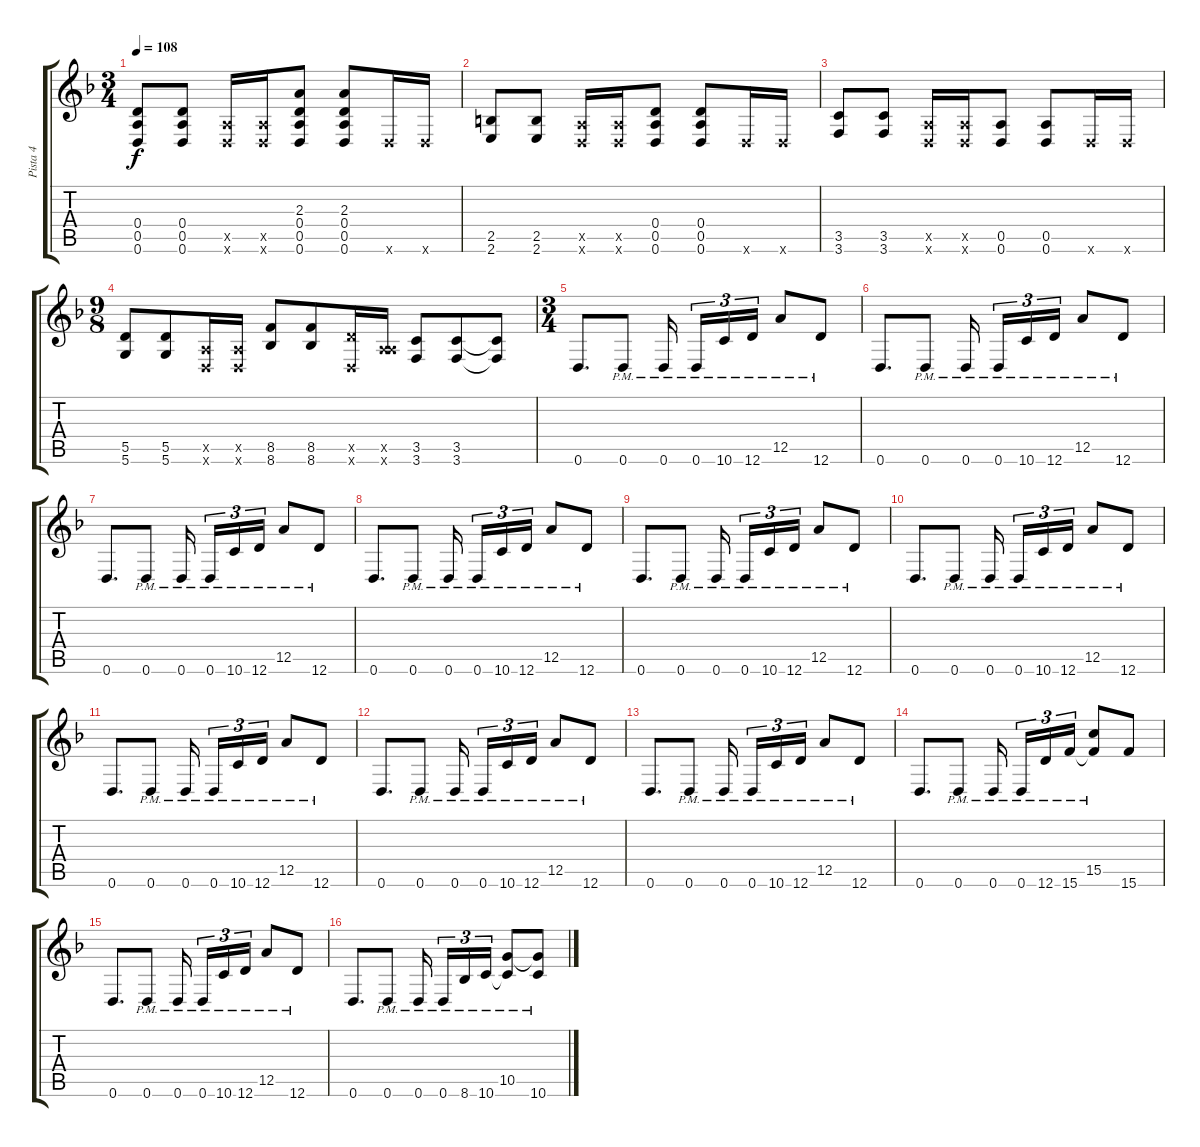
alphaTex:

\track ("Pista 4" "Pista 4") {instrument distortionguitar}
\staff {score tabs}
\tuning (E4 B3 G3 D3 A2 D2) {hide}
\ts (3 4)
\tempo 108
\clef g2
\ks f
(0.4 0.5 0.6).8{dy f} (0.4 0.5 0.6).8 (0.5{x} 0.6{x}).16 (0.5{x} 0.6{x}).16 (2.3 0.4 0.5 0.6).8 (2.3 0.4 0.5 0.6).8 0.6{x}.16 0.6{x}.16 |
(2.5 2.6).8 (2.5 2.6).8 (0.5{x} 0.6{x}).16 (0.5{x} 0.6{x}).16 (0.4 0.5 0.6).8 (0.4 0.5 0.6).8 0.6{x}.16 0.6{x}.16 |
(3.5 3.6).8 (3.5 3.6).8 (0.5{x} 0.6{x}).16 (0.5{x} 0.6{x}).16 (0.5 0.6).8 (0.5 0.6).8 0.6{x}.16 0.6{x}.16 |
\ts (9 8)
(5.5 5.6).8 (5.5 5.6).8 (0.5{x} 0.6{x}).16 (0.5{x} 0.6{x}).16 (8.5 8.6).8 (8.5 8.6).8 (5.5{x} 0.6{x}).16 (0.5{x} 7.6{x}).16 (3.5 3.6).8 (3.5 3.6).8 (3.5{t} 3.6{t}).8 |
\ts (3 4)
0.6.8{d} 0.6{pm}.8 0.6{pm}.16{beam splitsecondary} 0.6{pm}.16{tu (3 2)} 10.6{pm}.16{tu (3 2)} 12.6{pm}.16{tu (3 2)} 12.5{pm}.8 12.6{pm}.8 |
0.6.8{d} 0.6{pm}.8 0.6{pm}.16{beam splitsecondary} 0.6{pm}.16{tu (3 2)} 10.6{pm}.16{tu (3 2)} 12.6{pm}.16{tu (3 2)} 12.5{pm}.8 12.6{pm}.8 |
0.6.8{d} 0.6{pm}.8 0.6{pm}.16{beam splitsecondary} 0.6{pm}.16{tu (3 2)} 10.6{pm}.16{tu (3 2)} 12.6{pm}.16{tu (3 2)} 12.5{pm}.8 12.6{pm}.8 |
0.6.8{d} 0.6{pm}.8 0.6{pm}.16{beam splitsecondary} 0.6{pm}.16{tu (3 2)} 10.6{pm}.16{tu (3 2)} 12.6{pm}.16{tu (3 2)} 12.5{pm}.8 12.6{pm}.8 |
0.6.8{d} 0.6{pm}.8 0.6{pm}.16{beam splitsecondary} 0.6{pm}.16{tu (3 2)} 10.6{pm}.16{tu (3 2)} 12.6{pm}.16{tu (3 2)} 12.5{pm}.8 12.6{pm}.8 |
0.6.8{d} 0.6{pm}.8 0.6{pm}.16{beam splitsecondary} 0.6{pm}.16{tu (3 2)} 10.6{pm}.16{tu (3 2)} 12.6{pm}.16{tu (3 2)} 12.5{pm}.8 12.6{pm}.8 |
0.6.8{d} 0.6{pm}.8 0.6{pm}.16{beam splitsecondary} 0.6{pm}.16{tu (3 2)} 10.6{pm}.16{tu (3 2)} 12.6{pm}.16{tu (3 2)} 12.5{pm}.8 12.6{pm}.8 |
0.6.8{d} 0.6{pm}.8 0.6{pm}.16{beam splitsecondary} 0.6{pm}.16{tu (3 2)} 10.6{pm}.16{tu (3 2)} 12.6{pm}.16{tu (3 2)} 12.5{pm}.8 12.6{pm}.8 |
0.6.8{d} 0.6{pm}.8 0.6{pm}.16{beam splitsecondary} 0.6{pm}.16{tu (3 2)} 10.6{pm}.16{tu (3 2)} 12.6{pm}.16{tu (3 2)} 12.5{pm}.8 12.6{pm}.8 |
0.6.8{d} 0.6{pm}.8 0.6{pm}.16{beam splitsecondary} 0.6{pm}.16{tu (3 2)} 12.6{pm}.16{tu (3 2)} 15.6{pm}.16{tu (3 2)} (15.5{pm} 15.6{t}).8 15.6.8 |
0.6.8{d} 0.6{pm}.8 0.6{pm}.16{beam splitsecondary} 0.6{pm}.16{tu (3 2)} 10.6{pm}.16{tu (3 2)} 12.6{pm}.16{tu (3 2)} 12.5{pm}.8 12.6{pm}.8 |
0.6.8{d} 0.6{pm}.8 0.6{pm}.16{beam splitsecondary} 0.6{pm}.16{tu (3 2)} 8.6{pm}.16{tu (3 2)} 10.6{pm}.16{tu (3 2)} (10.5{pm} 10.6{t}).8 (10.5{t} 10.6{pm}).8
